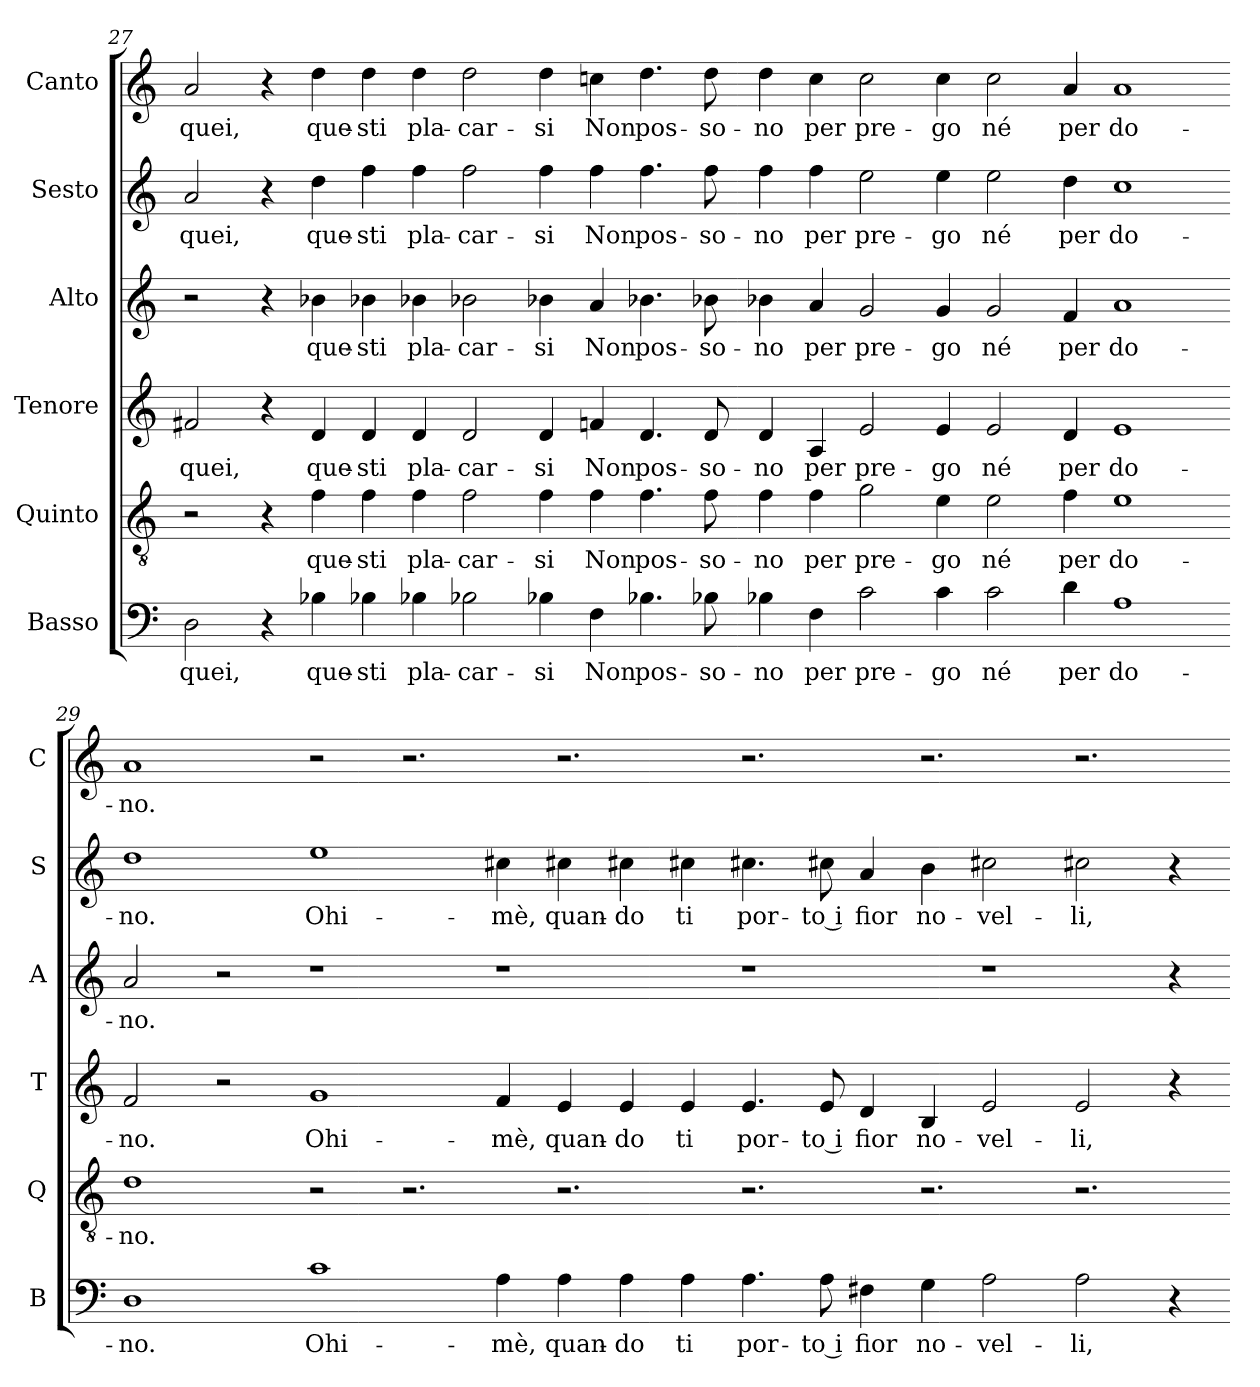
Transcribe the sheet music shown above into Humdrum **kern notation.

**kern	**text	**kern	**text	**kern	**text	**kern	**text	**kern	**text	**kern	**text
*part6	*part6	*part5	*part5	*part4	*part4	*part3	*part3	*part2	*part2	*part1	*part1
*staff6	*staff6	*staff5	*staff5	*staff4	*staff4	*staff3	*staff3	*staff2	*staff2	*staff1	*staff1
*I"Basso	*	*I"Quinto	*	*I"Tenore	*	*I"Alto	*	*I"Sesto	*	*I"Canto	*
*I'B	*	*I'Q	*	*I'T	*	*I'A	*	*I'S	*	*I'C	*
*clefF4	*	*clefGv2	*	*clefG2	*	*clefG2	*	*clefG2	*	*clefG2	*
*k[]	*	*k[]	*	*k[]	*	*k[]	*	*k[]	*	*k[]	*
=27	=27	=27	=27	=27	=27	=27	=27	=27	=27	=27	=27
2D	quei,	2r	.	2f#X	quei,	2r	.	2a	quei,	2a	quei,
4r	.	4r	.	4r	.	4r	.	4r	.	4r	.
4B-X	que-	4f	que-	4d	que-	4b-X	que-	4dd	que-	4dd	que-
4B-X	-sti	4f	-sti	4d	-sti	4b-X	-sti	4ff	-sti	4dd	-sti
4B-X	pla-	4f	pla-	4d	pla-	4b-X	pla-	4ff	pla-	4dd	pla-
2B-X	-car-	2f	-car-	2d	-car-	2b-X	-car-	2ff	-car-	2dd	-car-
4B-X	-si	4f	-si	4d	-si	4b-X	-si	4ff	-si	4dd	-si
4F	Non	4f	Non	4fn	Non	4a	Non	4ff	Non	4ccn	Non
4.B-X	pos-	4.f	pos-	4.d	pos-	4.b-X	pos-	4.ff	pos-	4.dd	pos-
8B-X	-so-	8f	-so-	8d	-so-	8b-X	-so-	8ff	-so-	8dd	-so-
=28-	=28-	=28-	=28-	=28-	=28-	=28-	=28-	=28-	=28-	=28-	=28-
4B-X	-no	4f	-no	4d	-no	4b-X	-no	4ff	-no	4dd	-no
4F	per	4f	per	4A	per	4a	per	4ff	per	4cc	per
2c	pre-	2g	pre-	2e	pre-	2g	pre-	2ee	pre-	2cc	pre-
4c	-go	4e	-go	4e	-go	4g	-go	4ee	-go	4cc	-go
2c	né	2e	né	2e	né	2g	né	2ee	né	2cc	né
4d	per	4f	per	4d	per	4f	per	4dd	per	4a	per
1A	do-	1e	do-	1e	do-	1a	do-	1cc	do-	1a	do-
=29-	=29-	=29-	=29-	=29-	=29-	=29-	=29-	=29-	=29-	=29-	=29-
1D	-no.	1d	-no.	2f	-no.	2a	-no.	1dd	-no.	1a	-no.
.	.	.	.	2r	.	2r	.	.	.	.	.
1c	Ohi-	2r	.	1g	Ohi-	1r	.	1ee	Ohi-	2r	.
.	.	2.r	.	.	.	.	.	.	.	2.r	.
4A	-mè,	.	.	4f	-mè,	1r	.	4cc#X	-mè,	.	.
4A	quan-	2.r	.	4e	quan-	.	.	4cc#X	quan-	2.r	.
4A	-do	.	.	4e	-do	.	.	4cc#X	-do	.	.
4A	ti	.	.	4e	ti	.	.	4cc#X	ti	.	.
4.A	por-	2.r	.	4.e	por-	1r	.	4.cc#X	por-	2.r	.
8A	-to i	.	.	8e	-to i	.	.	8cc#X	-to i	.	.
4F#X	fior	.	.	4d	fior	.	.	4a	fior	.	.
4G	no-	2.r	.	4B	no-	.	.	4b	no-	2.r	.
2A	-vel-	.	.	2e	-vel-	1r	.	2cc#X	-vel-	.	.
2A	-li,	2.r	.	2e	-li,	.	.	2cc#X	-li,	2.r	.
4r	.	.	.	4r	.	4r	.	4r	.	.	.
=-	=-	=-	=-	=-	=-	=-	=-	=-	=-	=-	=-
*-	*-	*-	*-	*-	*-	*-	*-	*-	*-	*-	*-
